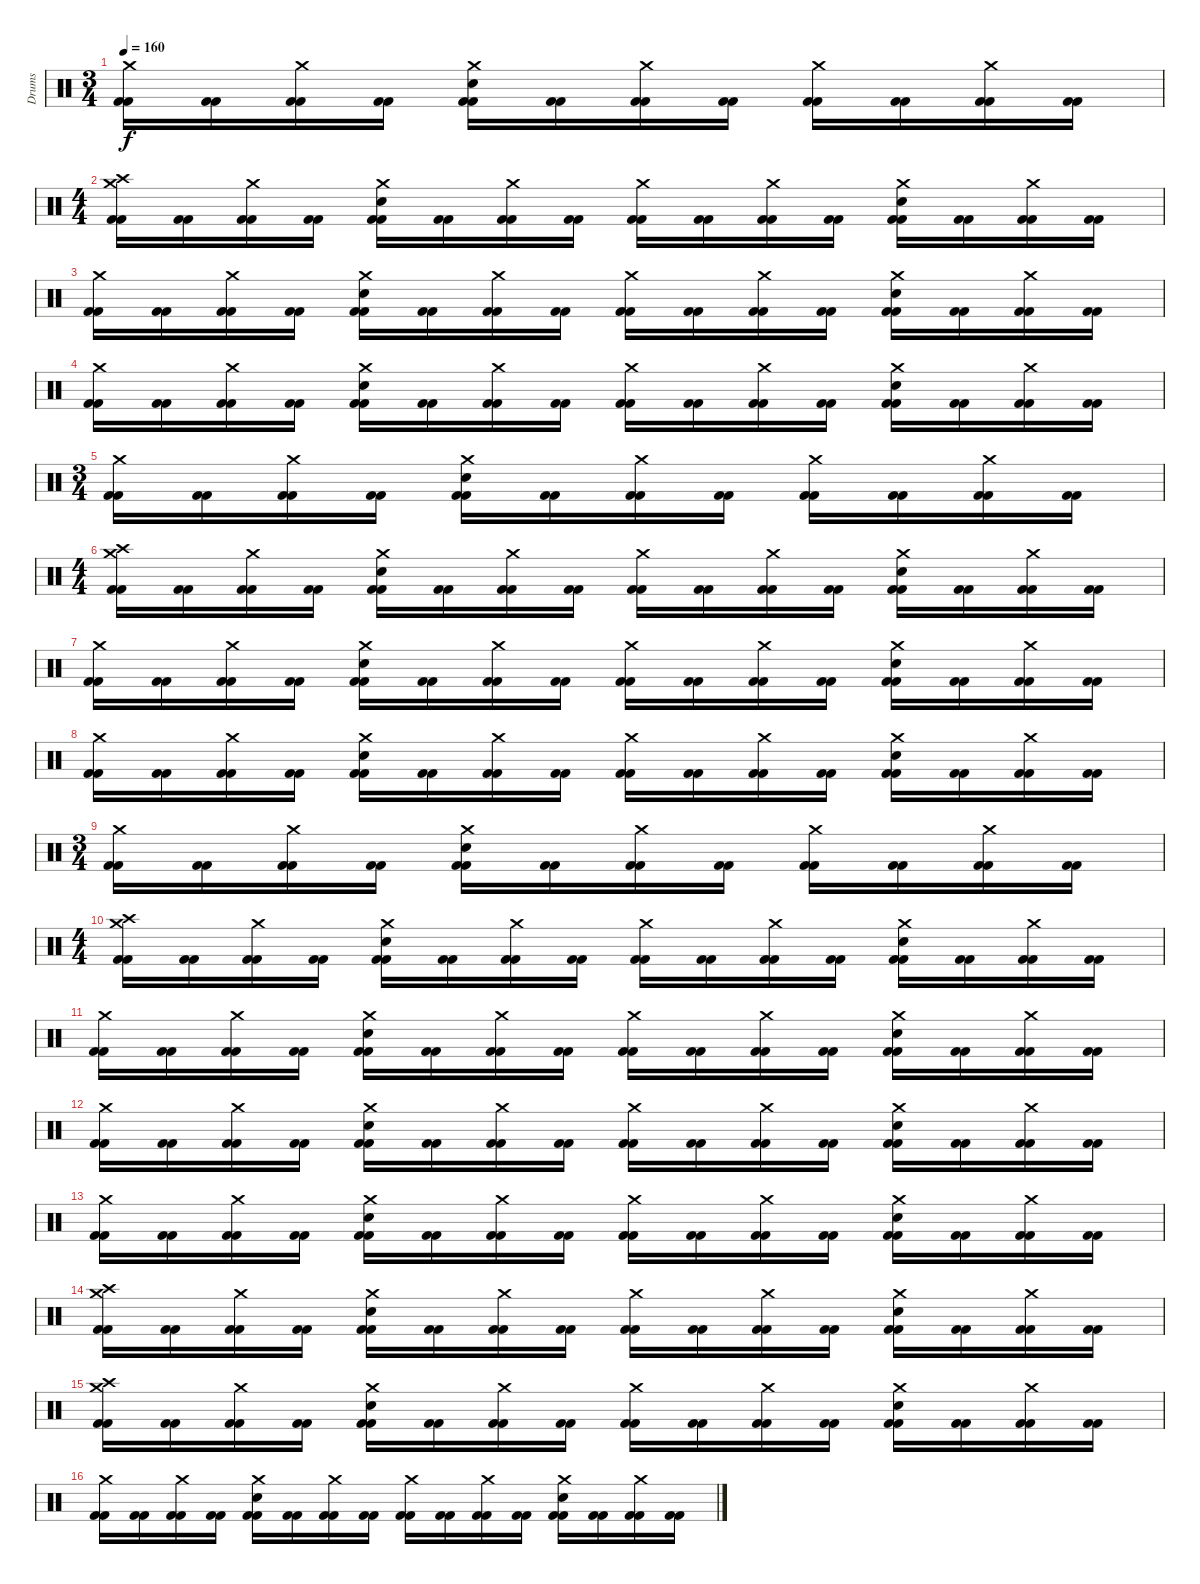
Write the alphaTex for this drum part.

\track ("Drums" "Drums") {instrument percussion}
\staff {score}
\articulation defaults
\ts (3 4)
\tempo 160
\clef neutral
\ks c
("Kick (hit) 2" "Crash medium (hit)" "Kick (hit) 2").16{dy f} ("Kick (hit) 2" "Kick (hit) 2").16 ("Kick (hit) 2" "Crash medium (hit)" "Kick (hit) 2").16 ("Kick (hit) 2" "Kick (hit) 2").16 ("Kick (hit) 2" "Crash medium (hit)" "Electric Snare (hit)" "Kick (hit) 2").16 ("Kick (hit) 2" "Kick (hit) 2").16 ("Kick (hit) 2" "Crash medium (hit)" "Kick (hit) 2").16 ("Kick (hit) 2" "Kick (hit) 2").16 ("Kick (hit) 2" "Crash medium (hit)" "Kick (hit) 2").16 ("Kick (hit) 2" "Kick (hit) 2").16 ("Kick (hit) 2" "Crash medium (hit)" "Kick (hit) 2").16 ("Kick (hit) 2" "Kick (hit) 2").16 |
\ts (4 4)
("Kick (hit) 2" "Crash medium (hit)" "Crash high (hit)" "Kick (hit) 2").16 ("Kick (hit) 2" "Kick (hit) 2").16 ("Kick (hit) 2" "Crash medium (hit)" "Kick (hit) 2").16 ("Kick (hit) 2" "Kick (hit) 2").16 ("Kick (hit) 2" "Crash medium (hit)" "Electric Snare (hit)" "Kick (hit) 2").16 ("Kick (hit) 2" "Kick (hit) 2").16 ("Kick (hit) 2" "Crash medium (hit)" "Kick (hit) 2").16 ("Kick (hit) 2" "Kick (hit) 2").16 ("Kick (hit) 2" "Crash medium (hit)" "Kick (hit) 2").16 ("Kick (hit) 2" "Kick (hit) 2").16 ("Kick (hit) 2" "Crash medium (hit)" "Kick (hit) 2").16 ("Kick (hit) 2" "Kick (hit) 2").16 ("Kick (hit) 2" "Crash medium (hit)" "Electric Snare (hit)" "Kick (hit) 2").16 ("Kick (hit) 2" "Kick (hit) 2").16 ("Kick (hit) 2" "Crash medium (hit)" "Kick (hit) 2").16 ("Kick (hit) 2" "Kick (hit) 2").16 |
("Kick (hit) 2" "Crash medium (hit)" "Kick (hit) 2").16 ("Kick (hit) 2" "Kick (hit) 2").16 ("Kick (hit) 2" "Crash medium (hit)" "Kick (hit) 2").16 ("Kick (hit) 2" "Kick (hit) 2").16 ("Kick (hit) 2" "Crash medium (hit)" "Electric Snare (hit)" "Kick (hit) 2").16 ("Kick (hit) 2" "Kick (hit) 2").16 ("Kick (hit) 2" "Crash medium (hit)" "Kick (hit) 2").16 ("Kick (hit) 2" "Kick (hit) 2").16 ("Kick (hit) 2" "Crash medium (hit)" "Kick (hit) 2").16 ("Kick (hit) 2" "Kick (hit) 2").16 ("Kick (hit) 2" "Crash medium (hit)" "Kick (hit) 2").16 ("Kick (hit) 2" "Kick (hit) 2").16 ("Kick (hit) 2" "Crash medium (hit)" "Electric Snare (hit)" "Kick (hit) 2").16 ("Kick (hit) 2" "Kick (hit) 2").16 ("Kick (hit) 2" "Crash medium (hit)" "Kick (hit) 2").16 ("Kick (hit) 2" "Kick (hit) 2").16 |
("Kick (hit) 2" "Crash medium (hit)" "Kick (hit) 2").16 ("Kick (hit) 2" "Kick (hit) 2").16 ("Kick (hit) 2" "Crash medium (hit)" "Kick (hit) 2").16 ("Kick (hit) 2" "Kick (hit) 2").16 ("Kick (hit) 2" "Crash medium (hit)" "Electric Snare (hit)" "Kick (hit) 2").16 ("Kick (hit) 2" "Kick (hit) 2").16 ("Kick (hit) 2" "Crash medium (hit)" "Kick (hit) 2").16 ("Kick (hit) 2" "Kick (hit) 2").16 ("Kick (hit) 2" "Crash medium (hit)" "Kick (hit) 2").16 ("Kick (hit) 2" "Kick (hit) 2").16 ("Kick (hit) 2" "Crash medium (hit)" "Kick (hit) 2").16 ("Kick (hit) 2" "Kick (hit) 2").16 ("Kick (hit) 2" "Crash medium (hit)" "Electric Snare (hit)" "Kick (hit) 2").16 ("Kick (hit) 2" "Kick (hit) 2").16 ("Kick (hit) 2" "Crash medium (hit)" "Kick (hit) 2").16 ("Kick (hit) 2" "Kick (hit) 2").16 |
\ts (3 4)
("Kick (hit) 2" "Crash medium (hit)" "Kick (hit) 2").16 ("Kick (hit) 2" "Kick (hit) 2").16 ("Kick (hit) 2" "Crash medium (hit)" "Kick (hit) 2").16 ("Kick (hit) 2" "Kick (hit) 2").16 ("Kick (hit) 2" "Crash medium (hit)" "Electric Snare (hit)" "Kick (hit) 2").16 ("Kick (hit) 2" "Kick (hit) 2").16 ("Kick (hit) 2" "Crash medium (hit)" "Kick (hit) 2").16 ("Kick (hit) 2" "Kick (hit) 2").16 ("Kick (hit) 2" "Crash medium (hit)" "Kick (hit) 2").16 ("Kick (hit) 2" "Kick (hit) 2").16 ("Kick (hit) 2" "Crash medium (hit)" "Kick (hit) 2").16 ("Kick (hit) 2" "Kick (hit) 2").16 |
\ts (4 4)
("Kick (hit) 2" "Crash medium (hit)" "Crash high (hit)" "Kick (hit) 2").16 ("Kick (hit) 2" "Kick (hit) 2").16 ("Kick (hit) 2" "Crash medium (hit)" "Kick (hit) 2").16 ("Kick (hit) 2" "Kick (hit) 2").16 ("Kick (hit) 2" "Crash medium (hit)" "Electric Snare (hit)" "Kick (hit) 2").16 ("Kick (hit) 2" "Kick (hit) 2").16 ("Kick (hit) 2" "Crash medium (hit)" "Kick (hit) 2").16 ("Kick (hit) 2" "Kick (hit) 2").16 ("Kick (hit) 2" "Crash medium (hit)" "Kick (hit) 2").16 ("Kick (hit) 2" "Kick (hit) 2").16 ("Kick (hit) 2" "Crash medium (hit)" "Kick (hit) 2").16 ("Kick (hit) 2" "Kick (hit) 2").16 ("Kick (hit) 2" "Crash medium (hit)" "Electric Snare (hit)" "Kick (hit) 2").16 ("Kick (hit) 2" "Kick (hit) 2").16 ("Kick (hit) 2" "Crash medium (hit)" "Kick (hit) 2").16 ("Kick (hit) 2" "Kick (hit) 2").16 |
("Kick (hit) 2" "Crash medium (hit)" "Kick (hit) 2").16 ("Kick (hit) 2" "Kick (hit) 2").16 ("Kick (hit) 2" "Crash medium (hit)" "Kick (hit) 2").16 ("Kick (hit) 2" "Kick (hit) 2").16 ("Kick (hit) 2" "Crash medium (hit)" "Electric Snare (hit)" "Kick (hit) 2").16 ("Kick (hit) 2" "Kick (hit) 2").16 ("Kick (hit) 2" "Crash medium (hit)" "Kick (hit) 2").16 ("Kick (hit) 2" "Kick (hit) 2").16 ("Kick (hit) 2" "Crash medium (hit)" "Kick (hit) 2").16 ("Kick (hit) 2" "Kick (hit) 2").16 ("Kick (hit) 2" "Crash medium (hit)" "Kick (hit) 2").16 ("Kick (hit) 2" "Kick (hit) 2").16 ("Kick (hit) 2" "Crash medium (hit)" "Electric Snare (hit)" "Kick (hit) 2").16 ("Kick (hit) 2" "Kick (hit) 2").16 ("Kick (hit) 2" "Crash medium (hit)" "Kick (hit) 2").16 ("Kick (hit) 2" "Kick (hit) 2").16 |
("Kick (hit) 2" "Crash medium (hit)" "Kick (hit) 2").16 ("Kick (hit) 2" "Kick (hit) 2").16 ("Kick (hit) 2" "Crash medium (hit)" "Kick (hit) 2").16 ("Kick (hit) 2" "Kick (hit) 2").16 ("Kick (hit) 2" "Crash medium (hit)" "Electric Snare (hit)" "Kick (hit) 2").16 ("Kick (hit) 2" "Kick (hit) 2").16 ("Kick (hit) 2" "Crash medium (hit)" "Kick (hit) 2").16 ("Kick (hit) 2" "Kick (hit) 2").16 ("Kick (hit) 2" "Crash medium (hit)" "Kick (hit) 2").16 ("Kick (hit) 2" "Kick (hit) 2").16 ("Kick (hit) 2" "Crash medium (hit)" "Kick (hit) 2").16 ("Kick (hit) 2" "Kick (hit) 2").16 ("Kick (hit) 2" "Crash medium (hit)" "Electric Snare (hit)" "Kick (hit) 2").16 ("Kick (hit) 2" "Kick (hit) 2").16 ("Kick (hit) 2" "Crash medium (hit)" "Kick (hit) 2").16 ("Kick (hit) 2" "Kick (hit) 2").16 |
\ts (3 4)
("Kick (hit) 2" "Crash medium (hit)" "Kick (hit) 2").16 ("Kick (hit) 2" "Kick (hit) 2").16 ("Kick (hit) 2" "Crash medium (hit)" "Kick (hit) 2").16 ("Kick (hit) 2" "Kick (hit) 2").16 ("Kick (hit) 2" "Crash medium (hit)" "Electric Snare (hit)" "Kick (hit) 2").16 ("Kick (hit) 2" "Kick (hit) 2").16 ("Kick (hit) 2" "Crash medium (hit)" "Kick (hit) 2").16 ("Kick (hit) 2" "Kick (hit) 2").16 ("Kick (hit) 2" "Crash medium (hit)" "Kick (hit) 2").16 ("Kick (hit) 2" "Kick (hit) 2").16 ("Kick (hit) 2" "Crash medium (hit)" "Kick (hit) 2").16 ("Kick (hit) 2" "Kick (hit) 2").16 |
\ts (4 4)
("Kick (hit) 2" "Crash medium (hit)" "Crash high (hit)" "Kick (hit) 2").16 ("Kick (hit) 2" "Kick (hit) 2").16 ("Kick (hit) 2" "Crash medium (hit)" "Kick (hit) 2").16 ("Kick (hit) 2" "Kick (hit) 2").16 ("Kick (hit) 2" "Crash medium (hit)" "Electric Snare (hit)" "Kick (hit) 2").16 ("Kick (hit) 2" "Kick (hit) 2").16 ("Kick (hit) 2" "Crash medium (hit)" "Kick (hit) 2").16 ("Kick (hit) 2" "Kick (hit) 2").16 ("Kick (hit) 2" "Crash medium (hit)" "Kick (hit) 2").16 ("Kick (hit) 2" "Kick (hit) 2").16 ("Kick (hit) 2" "Crash medium (hit)" "Kick (hit) 2").16 ("Kick (hit) 2" "Kick (hit) 2").16 ("Kick (hit) 2" "Crash medium (hit)" "Electric Snare (hit)" "Kick (hit) 2").16 ("Kick (hit) 2" "Kick (hit) 2").16 ("Kick (hit) 2" "Crash medium (hit)" "Kick (hit) 2").16 ("Kick (hit) 2" "Kick (hit) 2").16 |
("Kick (hit) 2" "Crash medium (hit)" "Kick (hit) 2").16 ("Kick (hit) 2" "Kick (hit) 2").16 ("Kick (hit) 2" "Crash medium (hit)" "Kick (hit) 2").16 ("Kick (hit) 2" "Kick (hit) 2").16 ("Kick (hit) 2" "Crash medium (hit)" "Electric Snare (hit)" "Kick (hit) 2").16 ("Kick (hit) 2" "Kick (hit) 2").16 ("Kick (hit) 2" "Crash medium (hit)" "Kick (hit) 2").16 ("Kick (hit) 2" "Kick (hit) 2").16 ("Kick (hit) 2" "Crash medium (hit)" "Kick (hit) 2").16 ("Kick (hit) 2" "Kick (hit) 2").16 ("Kick (hit) 2" "Crash medium (hit)" "Kick (hit) 2").16 ("Kick (hit) 2" "Kick (hit) 2").16 ("Kick (hit) 2" "Crash medium (hit)" "Electric Snare (hit)" "Kick (hit) 2").16 ("Kick (hit) 2" "Kick (hit) 2").16 ("Kick (hit) 2" "Crash medium (hit)" "Kick (hit) 2").16 ("Kick (hit) 2" "Kick (hit) 2").16 |
("Kick (hit) 2" "Crash medium (hit)" "Kick (hit) 2").16 ("Kick (hit) 2" "Kick (hit) 2").16 ("Kick (hit) 2" "Crash medium (hit)" "Kick (hit) 2").16 ("Kick (hit) 2" "Kick (hit) 2").16 ("Kick (hit) 2" "Crash medium (hit)" "Electric Snare (hit)" "Kick (hit) 2").16 ("Kick (hit) 2" "Kick (hit) 2").16 ("Kick (hit) 2" "Crash medium (hit)" "Kick (hit) 2").16 ("Kick (hit) 2" "Kick (hit) 2").16 ("Kick (hit) 2" "Crash medium (hit)" "Kick (hit) 2").16 ("Kick (hit) 2" "Kick (hit) 2").16 ("Kick (hit) 2" "Crash medium (hit)" "Kick (hit) 2").16 ("Kick (hit) 2" "Kick (hit) 2").16 ("Kick (hit) 2" "Crash medium (hit)" "Electric Snare (hit)" "Kick (hit) 2").16 ("Kick (hit) 2" "Kick (hit) 2").16 ("Kick (hit) 2" "Crash medium (hit)" "Kick (hit) 2").16 ("Kick (hit) 2" "Kick (hit) 2").16 |
("Kick (hit) 2" "Crash medium (hit)" "Kick (hit) 2").16 ("Kick (hit) 2" "Kick (hit) 2").16 ("Kick (hit) 2" "Crash medium (hit)" "Kick (hit) 2").16 ("Kick (hit) 2" "Kick (hit) 2").16 ("Kick (hit) 2" "Crash medium (hit)" "Electric Snare (hit)" "Kick (hit) 2").16 ("Kick (hit) 2" "Kick (hit) 2").16 ("Kick (hit) 2" "Crash medium (hit)" "Kick (hit) 2").16 ("Kick (hit) 2" "Kick (hit) 2").16 ("Kick (hit) 2" "Crash medium (hit)" "Kick (hit) 2").16 ("Kick (hit) 2" "Kick (hit) 2").16 ("Kick (hit) 2" "Crash medium (hit)" "Kick (hit) 2").16 ("Kick (hit) 2" "Kick (hit) 2").16 ("Kick (hit) 2" "Crash medium (hit)" "Electric Snare (hit)" "Kick (hit) 2").16 ("Kick (hit) 2" "Kick (hit) 2").16 ("Kick (hit) 2" "Crash medium (hit)" "Kick (hit) 2").16 ("Kick (hit) 2" "Kick (hit) 2").16 |
("Kick (hit) 2" "Crash medium (hit)" "Crash high (hit)" "Kick (hit) 2").16 ("Kick (hit) 2" "Kick (hit) 2").16 ("Kick (hit) 2" "Crash medium (hit)" "Kick (hit) 2").16 ("Kick (hit) 2" "Kick (hit) 2").16 ("Kick (hit) 2" "Crash medium (hit)" "Electric Snare (hit)" "Kick (hit) 2").16 ("Kick (hit) 2" "Kick (hit) 2").16 ("Kick (hit) 2" "Crash medium (hit)" "Kick (hit) 2").16 ("Kick (hit) 2" "Kick (hit) 2").16 ("Kick (hit) 2" "Crash medium (hit)" "Kick (hit) 2").16 ("Kick (hit) 2" "Kick (hit) 2").16 ("Kick (hit) 2" "Crash medium (hit)" "Kick (hit) 2").16 ("Kick (hit) 2" "Kick (hit) 2").16 ("Kick (hit) 2" "Crash medium (hit)" "Electric Snare (hit)" "Kick (hit) 2").16 ("Kick (hit) 2" "Kick (hit) 2").16 ("Kick (hit) 2" "Crash medium (hit)" "Kick (hit) 2").16 ("Kick (hit) 2" "Kick (hit) 2").16 |
("Kick (hit) 2" "Crash medium (hit)" "Crash high (hit)" "Kick (hit) 2").16 ("Kick (hit) 2" "Kick (hit) 2").16 ("Kick (hit) 2" "Crash medium (hit)" "Kick (hit) 2").16 ("Kick (hit) 2" "Kick (hit) 2").16 ("Kick (hit) 2" "Crash medium (hit)" "Electric Snare (hit)" "Kick (hit) 2").16 ("Kick (hit) 2" "Kick (hit) 2").16 ("Kick (hit) 2" "Crash medium (hit)" "Kick (hit) 2").16 ("Kick (hit) 2" "Kick (hit) 2").16 ("Kick (hit) 2" "Crash medium (hit)" "Kick (hit) 2").16 ("Kick (hit) 2" "Kick (hit) 2").16 ("Kick (hit) 2" "Crash medium (hit)" "Kick (hit) 2").16 ("Kick (hit) 2" "Kick (hit) 2").16 ("Kick (hit) 2" "Crash medium (hit)" "Electric Snare (hit)" "Kick (hit) 2").16 ("Kick (hit) 2" "Kick (hit) 2").16 ("Kick (hit) 2" "Crash medium (hit)" "Kick (hit) 2").16 ("Kick (hit) 2" "Kick (hit) 2").16 |
("Kick (hit) 2" "Crash medium (hit)" "Kick (hit) 2").16 ("Kick (hit) 2" "Kick (hit) 2").16 ("Kick (hit) 2" "Crash medium (hit)" "Kick (hit) 2").16 ("Kick (hit) 2" "Kick (hit) 2").16 ("Kick (hit) 2" "Crash medium (hit)" "Electric Snare (hit)" "Kick (hit) 2").16 ("Kick (hit) 2" "Kick (hit) 2").16 ("Kick (hit) 2" "Crash medium (hit)" "Kick (hit) 2").16 ("Kick (hit) 2" "Kick (hit) 2").16 ("Kick (hit) 2" "Crash medium (hit)" "Kick (hit) 2").16 ("Kick (hit) 2" "Kick (hit) 2").16 ("Kick (hit) 2" "Crash medium (hit)" "Kick (hit) 2").16 ("Kick (hit) 2" "Kick (hit) 2").16 ("Kick (hit) 2" "Crash medium (hit)" "Electric Snare (hit)" "Kick (hit) 2").16 ("Kick (hit) 2" "Kick (hit) 2").16 ("Kick (hit) 2" "Crash medium (hit)" "Kick (hit) 2").16 ("Kick (hit) 2" "Kick (hit) 2").16
